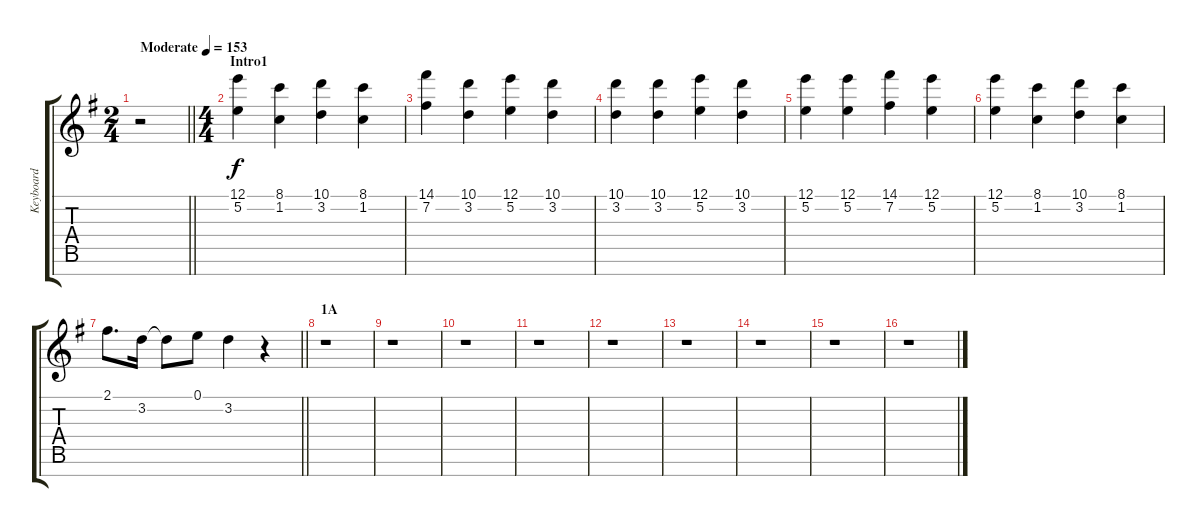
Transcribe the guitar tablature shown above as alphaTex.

\track ("Keyboard" "Keyboard") {instrument rockorgan}
\staff {score tabs}
\tuning (E5 B4 G4 D4 A3 E3 B2) {hide}
\ts (2 4)
\tempo (153 "Moderate")
\clef g2
\barLineRight lightlight
\ks g
r.2{dy f instrument rockorgan} |
\ts (4 4)
\section ("" "Intro1")
(12.1 5.2).4 (8.1 1.2).4 (10.1 3.2).4 (8.1 1.2).4 |
(14.1 7.2).4 (10.1 3.2).4 (12.1 5.2).4 (10.1 3.2).4 |
(10.1 3.2).4 (10.1 3.2).4 (12.1 5.2).4 (10.1 3.2).4 |
(12.1 5.2).4 (12.1 5.2).4 (14.1 7.2).4 (12.1 5.2).4 |
(12.1 5.2).4 (8.1 1.2).4 (10.1 3.2).4 (8.1 1.2).4 |
\barLineRight lightlight
2.1.8{d} 3.2.16 3.2{t}.8 0.1.8 3.2.4 r.4 |
\section ("" "1A")
r.1 |
r.1 |
r.1 |
r.1 |
r.1 |
r.1 |
r.1 |
r.1 |
r.1
